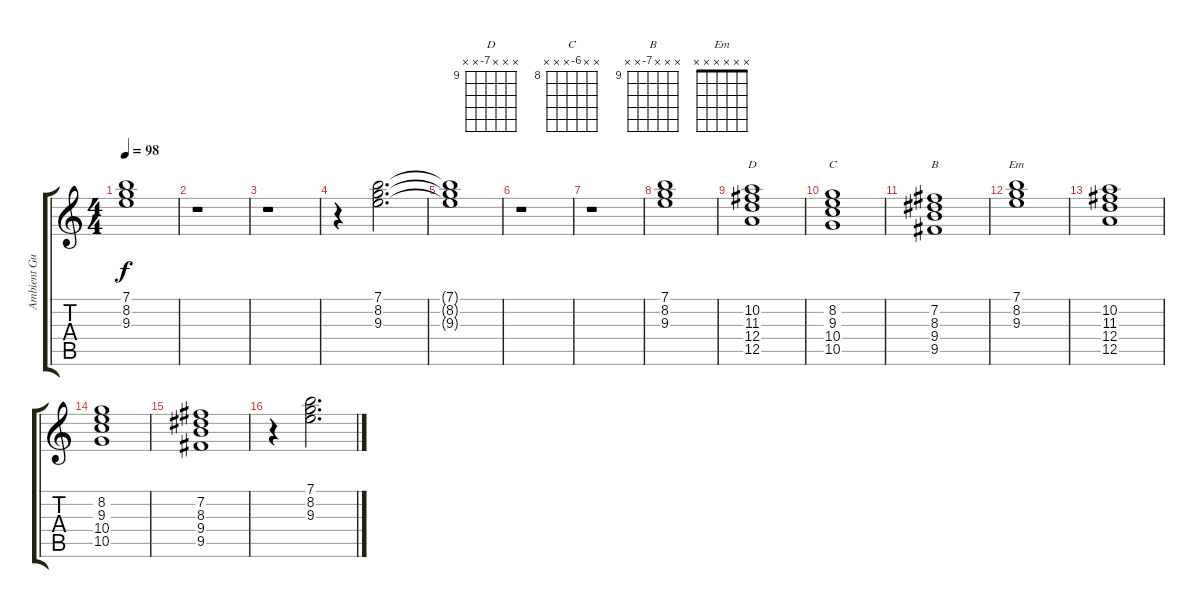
\track ("Ambient Guitar 2 " "Ambient Gu") {instrument electricguitarclean}
\staff {score tabs}
\tuning (E4 B3 G3 D3 A2 E2) {hide}
\chord ("D" x x x 1 x x) {firstfret 9}
\chord ("C" x x 1 x x x) {firstfret 8}
\chord ("B" x x x 1 x x) {firstfret 9}
\chord ("Em" x x x x x x) {firstfret 0}
\ts (4 4)
\tempo 98
\clef g2
\ks c
(7.1{t} 8.2{t} 9.3{t}).1{dy f} |
r.1 |
r.1 |
r.4 (7.1 8.2 9.3).2{d} |
(7.1{t} 8.2{t} 9.3{t}).1 |
r.1 |
r.1 |
(7.1 8.2 9.3).1 |
(10.2 11.3 12.4 12.5).1{ch "D"} |
(8.2 9.3 10.4 10.5).1{ch "C"} |
(7.2 8.3 9.4 9.5).1{ch "B"} |
(7.1 8.2 9.3).1{ch "Em"} |
(10.2 11.3 12.4 12.5).1 |
(8.2 9.3 10.4 10.5).1 |
(7.2 8.3 9.4 9.5).1 |
r.4 (7.1 8.2 9.3).2{d}
